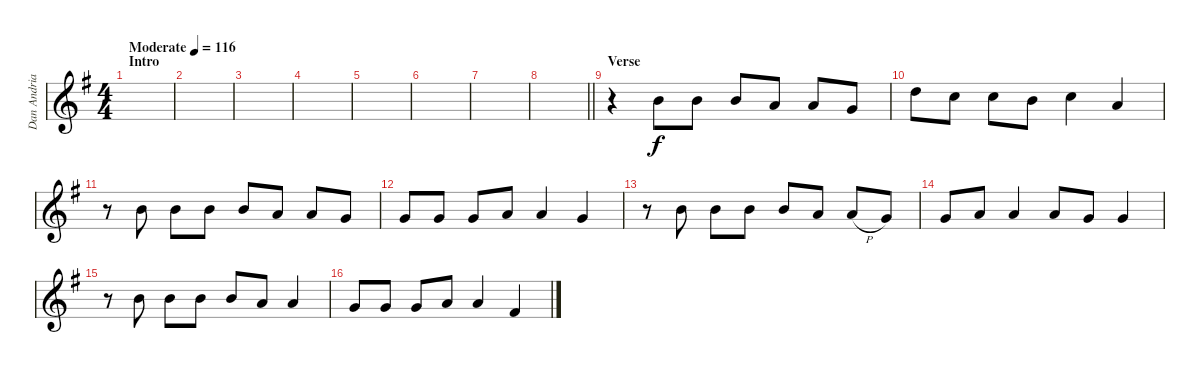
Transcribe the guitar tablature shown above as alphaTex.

\track ("Dan Andriano - Vocals" "Dan Andria") {instrument overdrivenguitar}
\staff {score}
\tuning (E4 B3 G3 D3 A2 E2) {hide}
\ts (4 4)
\section ("" "Intro")
\tempo (116 "Moderate")
\clef g2
\ks g
|
|
|
|
|
|
|
\barLineRight lightlight
|
\section ("" "Verse")
r.4 4.3.8 0.2.8 0.2.8 2.3.8 2.3.8 0.3.8 |
3.2.8 1.2.8 1.2.8 0.2.8 1.2.4 2.3.4 |
r.8 0.2.8 0.2.8 0.2.8 0.2.8 2.3.8 2.3.8 0.3.8 |
0.3.8 5.4.8 5.4.8 2.3.8 2.3.4 0.3.4 |
r.8 0.2.8 0.2.8 0.2.8 0.2.8 2.3.8 2.3{h}.8 0.3.8 |
0.3.8 7.4.8 2.3.4 2.3.8 0.3.8 0.3.4 |
r.8 0.2.8 0.2.8 0.2.8 0.2.8 2.3.8 2.3.4 |
0.3.8 0.3.8 0.3.8 2.3.8 2.3.4 4.4.4
